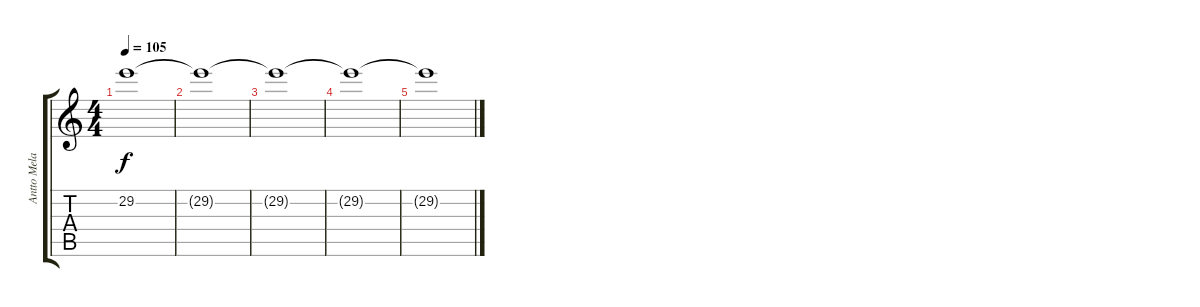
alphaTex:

\track ("Antto Melasniemi (Keyboard)" "Antto Mela") {instrument whistle}
\staff {score tabs}
\tuning (E4 B3 G3 D3 A2 E2) {hide}
\ts (4 4)
\tempo 105
\clef g2
\ks c
29.2{t}.1{dy f} |
29.2{t}.1 |
29.2{t}.1 |
29.2{t}.1 |
29.2{t}.1
